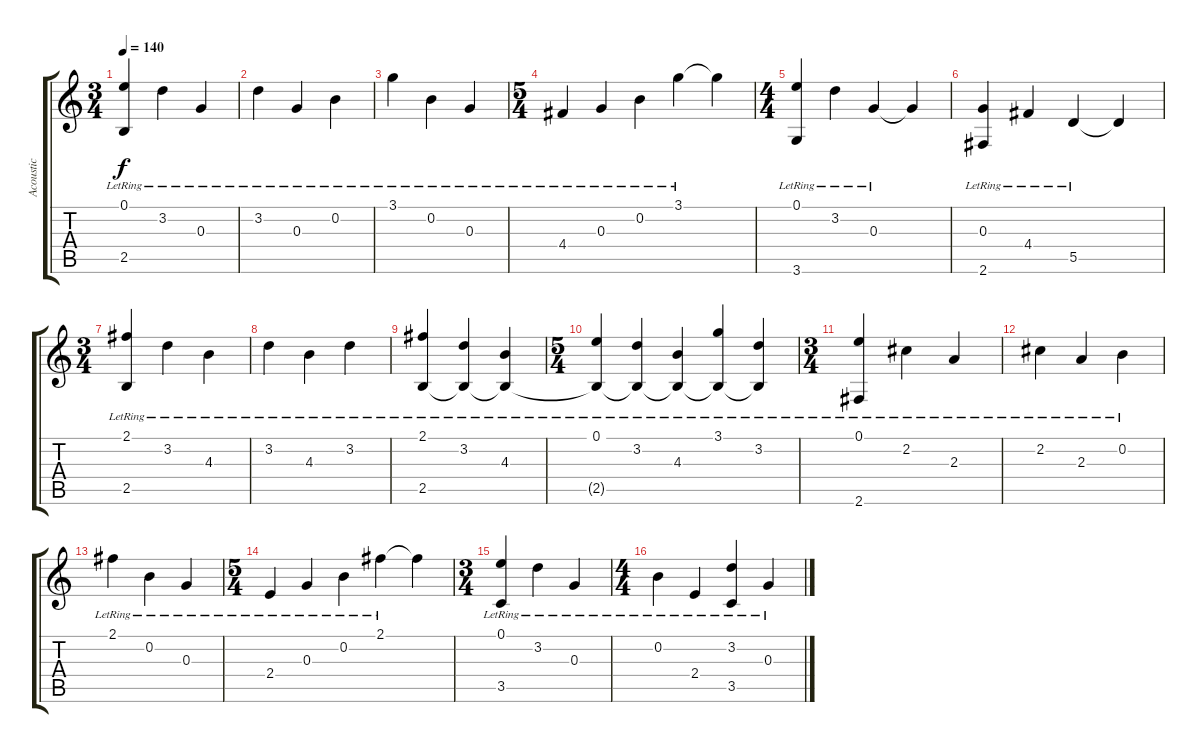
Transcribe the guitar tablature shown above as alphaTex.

\track ("Acoustic" "Acoustic") {instrument acousticguitarsteel}
\staff {score tabs}
\tuning (E4 B3 G3 D3 A2 E2) {hide}
\ts (3 4)
\tempo 140
\clef g2
\ks c
(0.1{lr} 2.5{lr}).4{dy f} 3.2{lr}.4 0.3{lr}.4 |
3.2{lr}.4 0.3{lr}.4 0.2{lr}.4 |
3.1{lr}.4 0.2{lr}.4 0.3{lr}.4 |
\ts (5 4)
4.4{lr}.4 0.3{lr}.4 0.2{lr}.4 3.1{lr}.4 3.1{t}.4 |
\ts (4 4)
(0.1{lr} 3.6{lr}).4 3.2{lr}.4 0.3{lr}.4 0.3{t}.4 |
(0.3{lr} 2.6{lr}).4 4.4{lr}.4 5.5{lr}.4 5.5{t}.4 |
\ts (3 4)
(2.1{lr} 2.5{lr}).4 3.2{lr}.4 4.3{lr}.4 |
3.2{lr}.4 4.3{lr}.4 3.2{lr}.4 |
(2.1{lr} 2.5{lr}).4 (3.2{lr} 2.5{t}).4 (4.3{lr} 2.5{t}).4 |
\ts (5 4)
(0.1{lr} 2.5{t}).4 (3.2{lr} 2.5{t}).4 (4.3{lr} 2.5{t}).4 (3.1{lr} 2.5{t}).4 (3.2{lr} 2.5{t}).4 |
\ts (3 4)
(0.1{lr} 2.6{lr}).4 2.2{lr}.4 2.3{lr}.4 |
2.2{lr}.4 2.3{lr}.4 0.2{lr}.4 |
2.1{lr}.4 0.2{lr}.4 0.3{lr}.4 |
\ts (5 4)
2.4{lr}.4 0.3{lr}.4 0.2{lr}.4 2.1{lr}.4 2.1{t}.4 |
\ts (3 4)
(0.1{lr} 3.5{lr}).4 3.2{lr}.4 0.3{lr}.4 |
\ts (4 4)
0.2{lr}.4 2.4{lr}.4 (3.2{lr} 3.5{lr}).4 0.3{lr}.4
